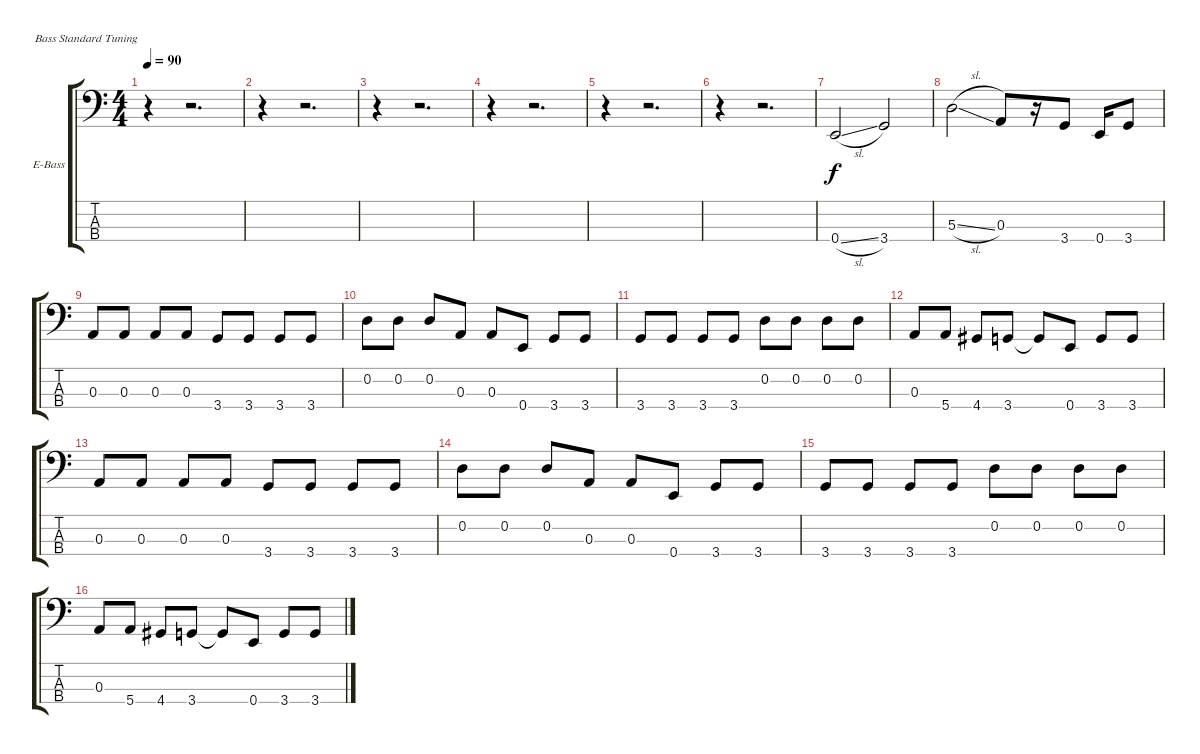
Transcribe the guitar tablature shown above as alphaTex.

\bracketExtendMode groupsimilarinstruments
\firstSystemTrackNameOrientation horizontal
\otherSystemsTrackNameOrientation horizontal
\track ("Electric Bass" "E-Bass") {instrument electricbassfinger}
\staff {score tabs}
\tuning (G2 D2 A1 E1)
\ts (4 4)
\beaming (8 2 2 2 2)
\tempo 90
\clef f4
\ks c
r.4{dy f instrument electricbassfinger} r.2{d} |
r.4 r.2{d} |
r.4 r.2{d} |
r.4 r.2{d} |
r.4 r.2{d} |
r.4 r.2{d} |
0.4{sl}.2 3.4.2 |
5.3{sl}.2 0.3.8 r.16 3.4.8 0.4.16 3.4.8 |
0.3.8 0.3.8 0.3.8 0.3.8 3.4.8 3.4.8 3.4.8 3.4.8 |
0.2.8 0.2.8 0.2.8 0.3.8 0.3.8 0.4.8 3.4.8 3.4.8 |
3.4.8 3.4.8 3.4.8 3.4.8 0.2.8 0.2.8 0.2.8 0.2.8 |
0.3.8 5.4.8 4.4.8 3.4.8 3.4{t}.8 0.4.8 3.4.8 3.4.8 |
0.3.8 0.3.8 0.3.8 0.3.8 3.4.8 3.4.8 3.4.8 3.4.8 |
0.2.8 0.2.8 0.2.8 0.3.8 0.3.8 0.4.8 3.4.8 3.4.8 |
3.4.8 3.4.8 3.4.8 3.4.8 0.2.8 0.2.8 0.2.8 0.2.8 |
0.3.8 5.4.8 4.4.8 3.4.8 3.4{t}.8 0.4.8 3.4.8 3.4.8
